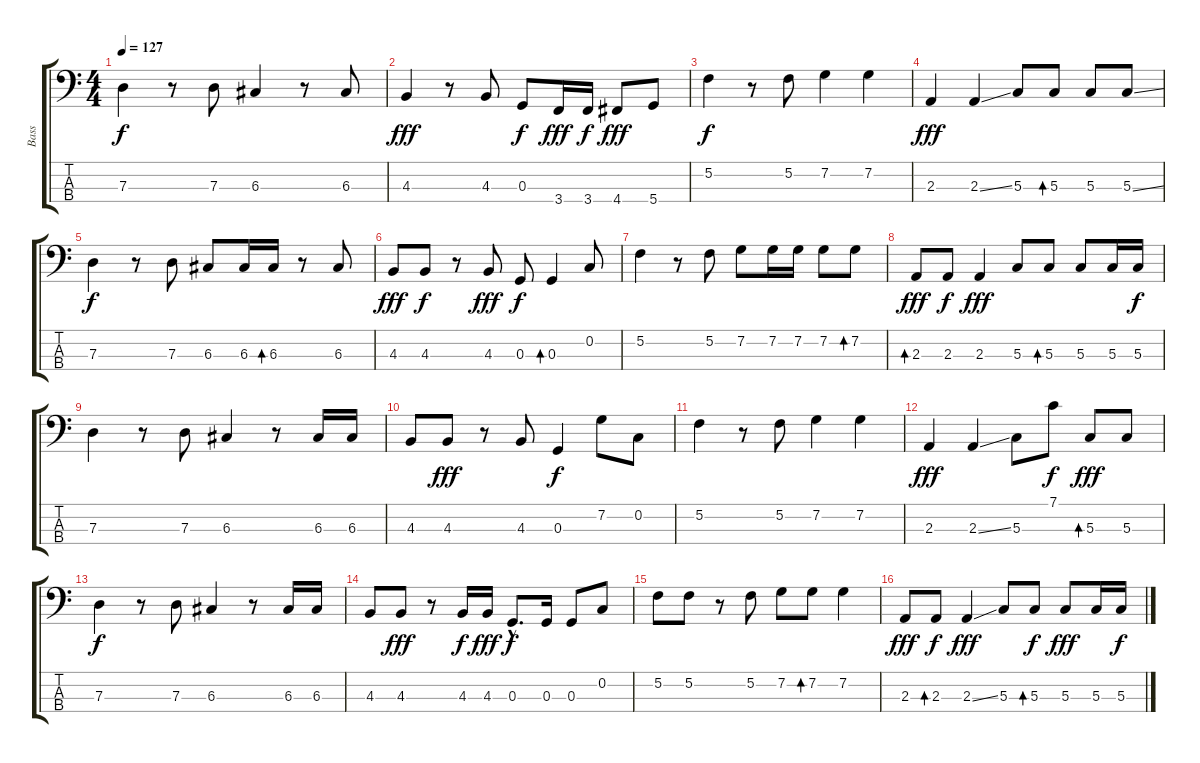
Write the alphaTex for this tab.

\track ("Bass" "Bass") {instrument electricbasspick}
\staff {score tabs}
\tuning (F2 C2 G1 D1) {hide}
\ts (4 4)
\tempo 127
\clef f4
\ks c
7.3.4{dy f} r.8 7.3.8 6.3.4 r.8 6.3.8 |
4.3.4{dy fff} r.8 4.3.8 0.3.8{dy f} 3.4.16{dy fff} 3.4.16{dy f} 4.4.8{dy fff} 5.4.8 |
5.2.4{dy f} r.8 5.2.8 7.2.4 7.2.4 |
2.3.4{dy fff} 2.3{ss}.4 5.3.8 5.3.8{bd 60} 5.3.8 5.3{ss}.8 |
7.3.4{dy f} r.8 7.3.8 6.3.8 6.3.16 6.3.16{bd 120} r.8 6.3.8 |
4.3.8{dy fff} 4.3.8{dy f} r.8 4.3.8{dy fff} 0.3.8{dy f} 0.3.4{bd 240} 0.2.8 |
5.2.4 r.8 5.2.8 7.2.8 7.2.16 7.2.16 7.2.8 7.2.8{bd 240} |
2.3.8{bd 240 dy fff} 2.3.8{dy f} 2.3.4{dy fff} 5.3.8 5.3.8{bd 240} 5.3.8 5.3.16 5.3.16{dy f} |
7.3.4 r.8 7.3.8 6.3.4 r.8 6.3.16 6.3.16 |
4.3.8 4.3.8{dy fff} r.8 4.3.8 0.3.4{dy f} 7.2.8 0.2.8 |
5.2.4 r.8 5.2.8 7.2.4 7.2.4 |
2.3.4{dy fff} 2.3{ss}.4 5.3.8 7.1.8{dy f} 5.3.8{bd 240 dy fff} 5.3.8 |
7.3.4{dy f} r.8 7.3.8 6.3.4 r.8 6.3.16 6.3.16 |
4.3.8 4.3.8{dy fff} r.8 4.3.16{dy f} 4.3.16{dy fff} 0.3{hac}.8{d dy f} 0.3.16 0.3.8 0.2.8 |
5.2.8 5.2.8 r.8 5.2.8 7.2.8 7.2.8{bd 240} 7.2.4 |
2.3.8{dy fff} 2.3.8{bd 240 dy f} 2.3{ss}.4{dy fff} 5.3.8 5.3.8{bd 240 dy f} 5.3.8{dy fff} 5.3.16 5.3.16{dy f}
